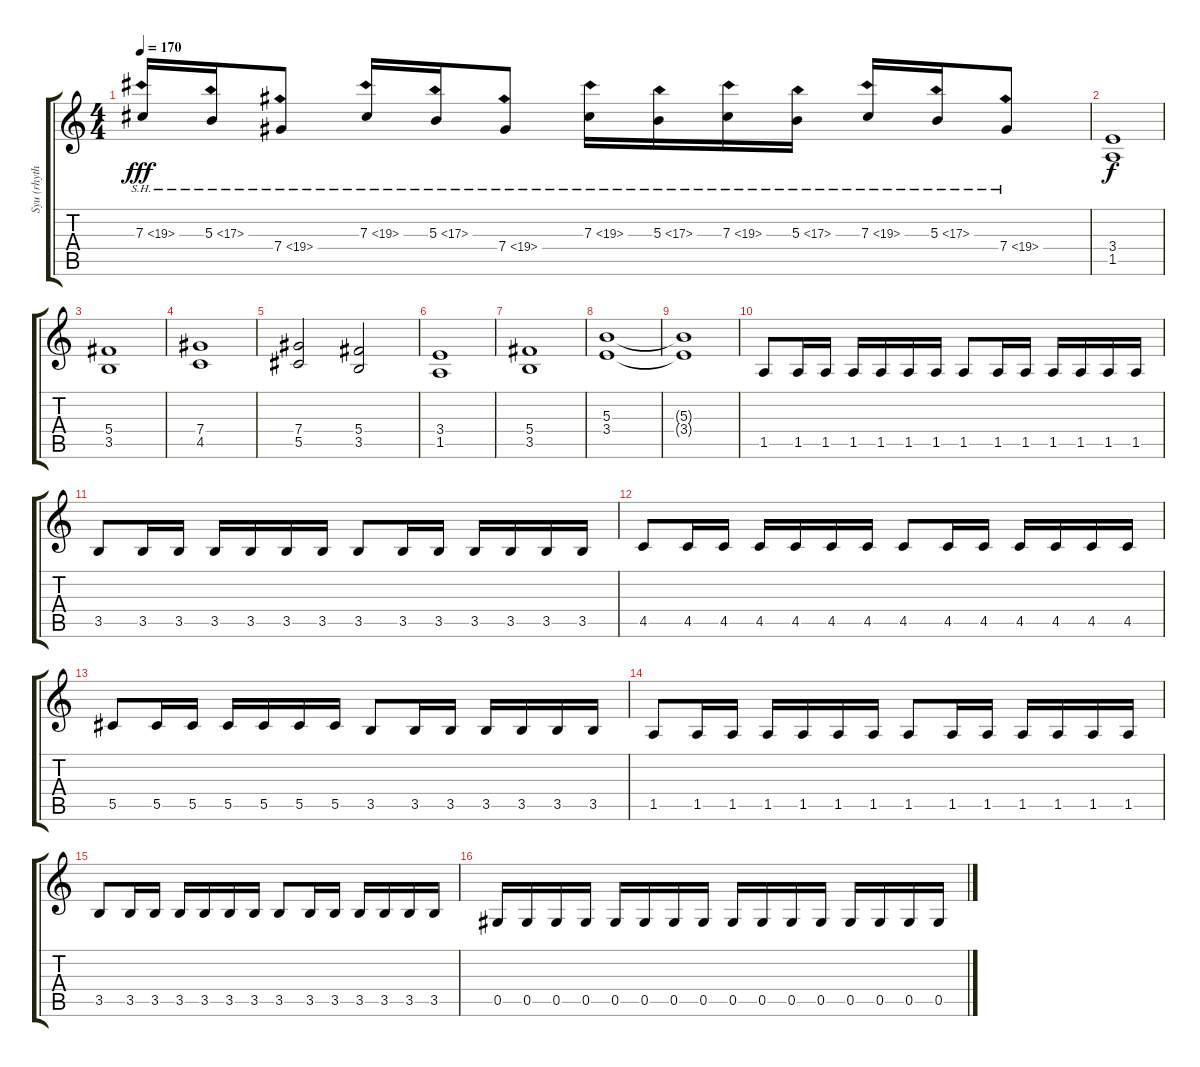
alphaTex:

\track ("Syu (rhythm)" "Syu (rhyth") {instrument overdrivenguitar}
\staff {score tabs}
\tuning (Eb4 Bb3 Gb3 Db3 Ab2 Eb2) {hide}
\ts (4 4)
\tempo 170
\clef g2
\ks c
7.3{sh 12}.16{dy fff} 5.3{sh 12}.16 7.4{sh 12}.8 7.3{sh 12}.16 5.3{sh 12}.16 7.4{sh 12}.8 7.3{sh 12}.16 5.3{sh 12}.16 7.3{sh 12}.16 5.3{sh 12}.16 7.3{sh 12}.16 5.3{sh 12}.16 7.4{sh 12}.8 |
(3.4 1.5).1{dy f volume 8} |
(5.4 3.5).1 |
(7.4 4.5).1 |
(7.4 5.5).2 (5.4 3.5).2 |
(3.4 1.5).1 |
(5.4 3.5).1 |
(5.3 3.4).1 |
(5.3{t} 3.4{t}).1 |
1.5.8 1.5.16 1.5.16 1.5.16 1.5.16 1.5.16 1.5.16 1.5.8 1.5.16 1.5.16 1.5.16 1.5.16 1.5.16 1.5.16 |
3.5.8 3.5.16 3.5.16 3.5.16 3.5.16 3.5.16 3.5.16 3.5.8 3.5.16 3.5.16 3.5.16 3.5.16 3.5.16 3.5.16 |
4.5.8 4.5.16 4.5.16 4.5.16 4.5.16 4.5.16 4.5.16 4.5.8 4.5.16 4.5.16 4.5.16 4.5.16 4.5.16 4.5.16 |
5.5.8 5.5.16 5.5.16 5.5.16 5.5.16 5.5.16 5.5.16 3.5.8 3.5.16 3.5.16 3.5.16 3.5.16 3.5.16 3.5.16 |
1.5.8 1.5.16 1.5.16 1.5.16 1.5.16 1.5.16 1.5.16 1.5.8 1.5.16 1.5.16 1.5.16 1.5.16 1.5.16 1.5.16 |
3.5.8 3.5.16 3.5.16 3.5.16 3.5.16 3.5.16 3.5.16 3.5.8 3.5.16 3.5.16 3.5.16 3.5.16 3.5.16 3.5.16 |
0.5.16 0.5.16 0.5.16 0.5.16 0.5.16 0.5.16 0.5.16 0.5.16 0.5.16 0.5.16 0.5.16 0.5.16 0.5.16 0.5.16 0.5.16 0.5.16
